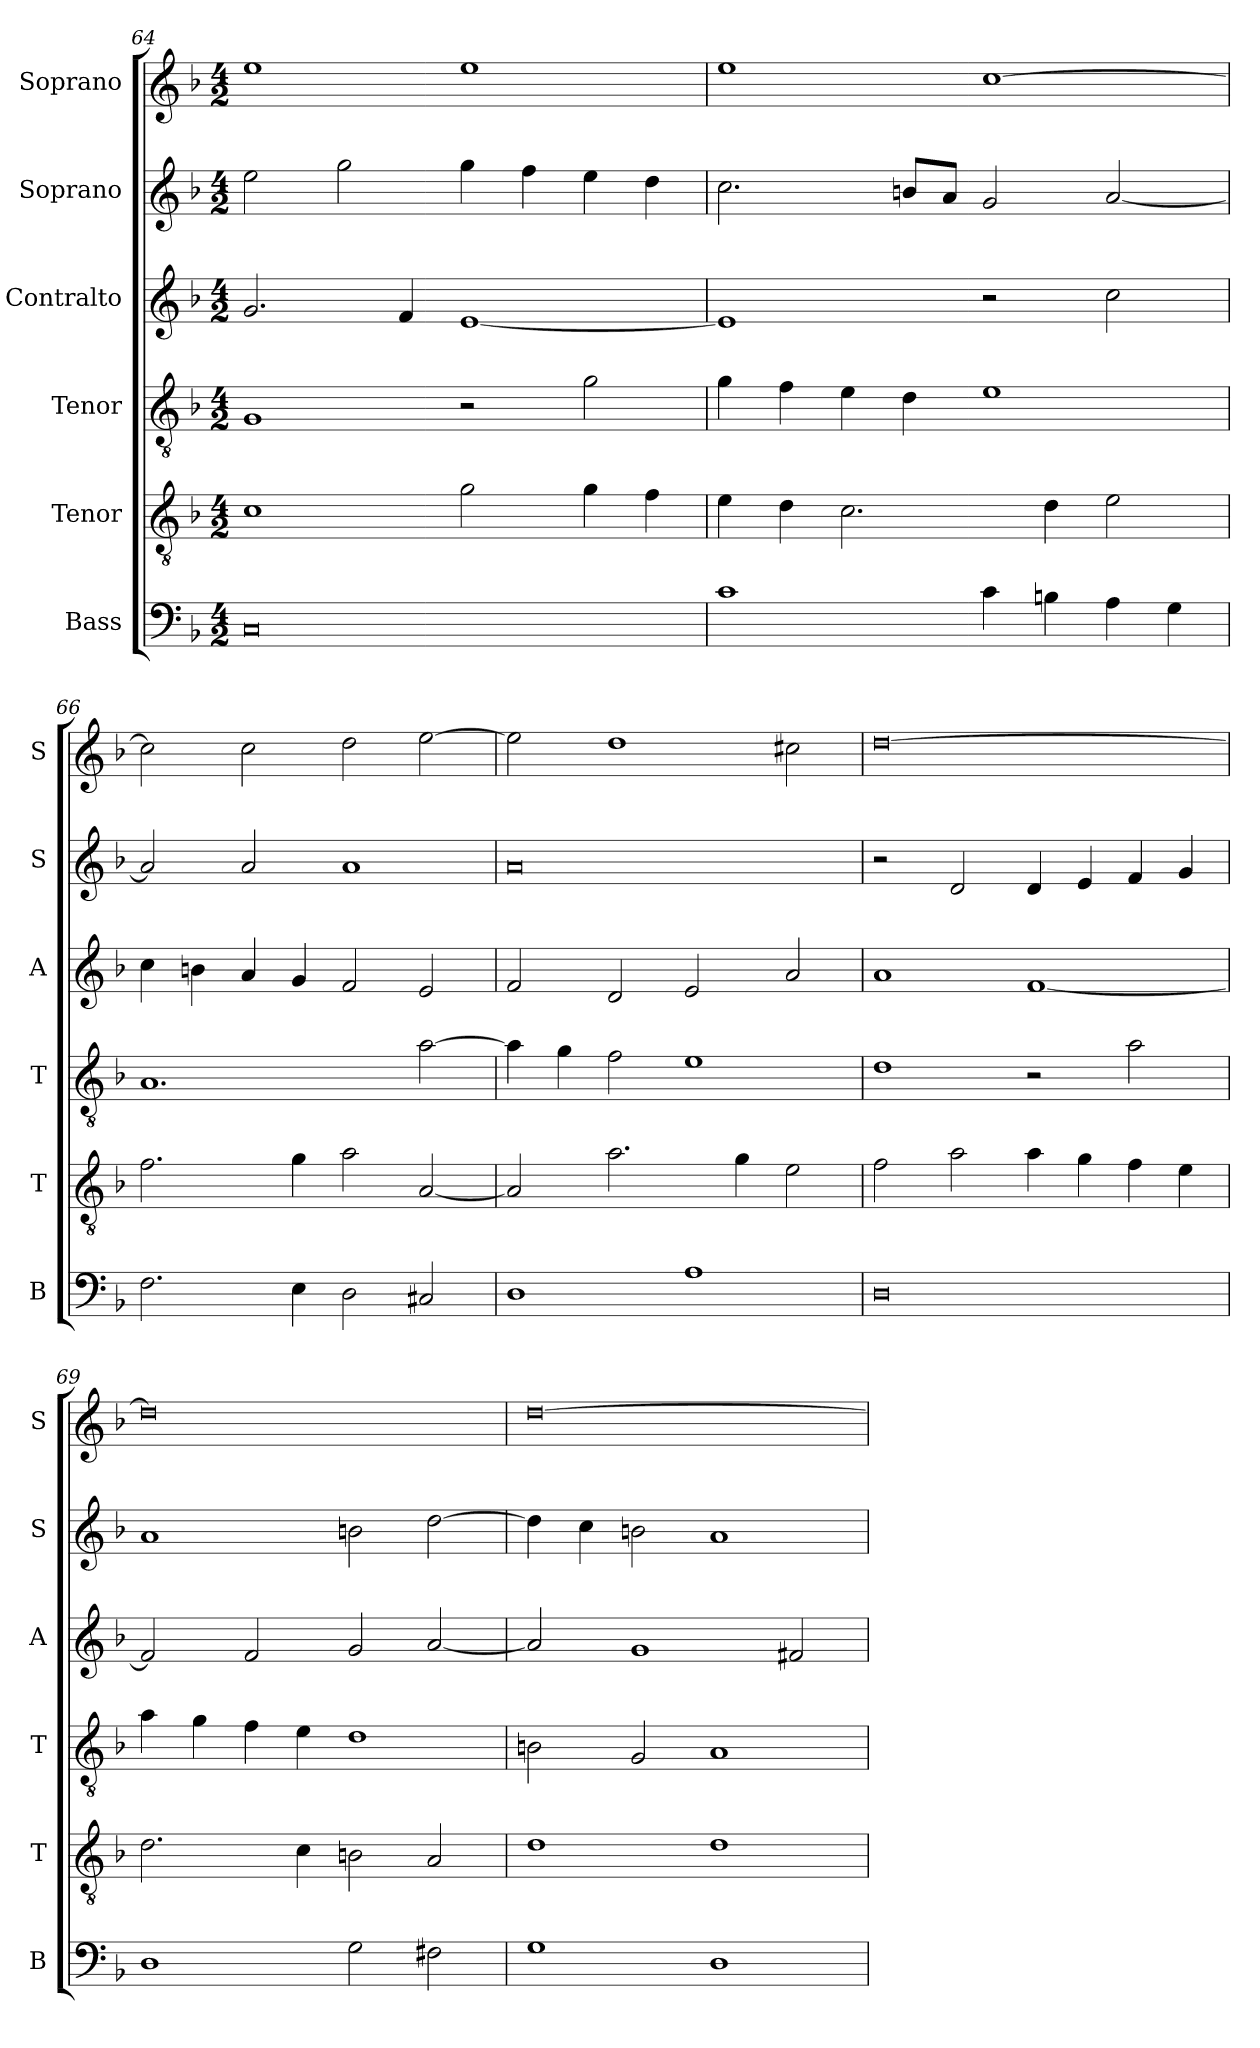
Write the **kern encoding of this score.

**kern	**kern	**kern	**kern	**kern	**kern
*part6	*part5	*part4	*part3	*part2	*part1
*staff6	*staff5	*staff4	*staff3	*staff2	*staff1
*I"Bass	*I"Tenor	*I"Tenor	*I"Contralto	*I"Soprano	*I"Soprano
*I'B	*I'T	*I'T	*I'A	*I'S	*I'S
*clefF4	*clefGv2	*clefGv2	*clefG2	*clefG2	*clefG2
*k[b-]	*k[b-]	*k[b-]	*k[b-]	*k[b-]	*k[b-]
*M4/2	*M4/2	*M4/2	*M4/2	*M4/2	*M4/2
=64	=64	=64	=64	=64	=64
0C	1c	1G	2.g	2ee	1ee
.	.	.	.	2gg	.
.	.	.	4f	.	.
.	2g	2r	[1e	4gg	1ee
.	.	.	.	4ff	.
.	4g	2g	.	4ee	.
.	4f	.	.	4dd	.
=65	=65	=65	=65	=65	=65
1c	4e	4g	1e]	2.cc	1ee
.	4d	4f	.	.	.
.	2.c	4e	.	.	.
.	.	4d	.	8bn/L	.
.	.	.	.	8a/J	.
4c	.	1e	2r	2g	[1cc
4Bn	4d	.	.	.	.
4A	2e	.	2cc	[2a	.
4G	.	.	.	.	.
=66	=66	=66	=66	=66	=66
2.F	2.f	1.A	4cc	2a]	2cc]
.	.	.	4bn	.	.
.	.	.	4a	2a	2cc
4E	4g	.	4g	.	.
2D	2a	.	2f	1a	2dd
2C#X	[2A	[2a	2e	.	[2ee
=67	=67	=67	=67	=67	=67
1D	2A]	4a]	2f	0a	2ee]
.	.	4g	.	.	.
.	2.a	2f	2d	.	1dd
1A	.	1e	2e	.	.
.	4g	.	.	.	.
.	2e	.	2a	.	2cc#X
=68	=68	=68	=68	=68	=68
0D	2f	1d	1a	2r	[0dd
.	2a	.	.	2d	.
.	4a	2r	[1f	4d	.
.	4g	.	.	4e	.
.	4f	2a	.	4f	.
.	4e	.	.	4g	.
=69	=69	=69	=69	=69	=69
1D	2.d	4a	2f]	1a	0dd]
.	.	4g	.	.	.
.	.	4f	2f	.	.
.	4c	4e	.	.	.
2G	2Bn	1d	2g	2bn	.
2F#X	2A	.	[2a	[2dd	.
=70	=70	=70	=70	=70	=70
1G	1d	2Bn	2a]	4dd]	[0dd
.	.	.	.	4cc	.
.	.	2G	1g	2bn	.
1D	1d	1A	.	1a	.
.	.	.	2f#X	.	.
=	=	=	=	=	=
*-	*-	*-	*-	*-	*-
